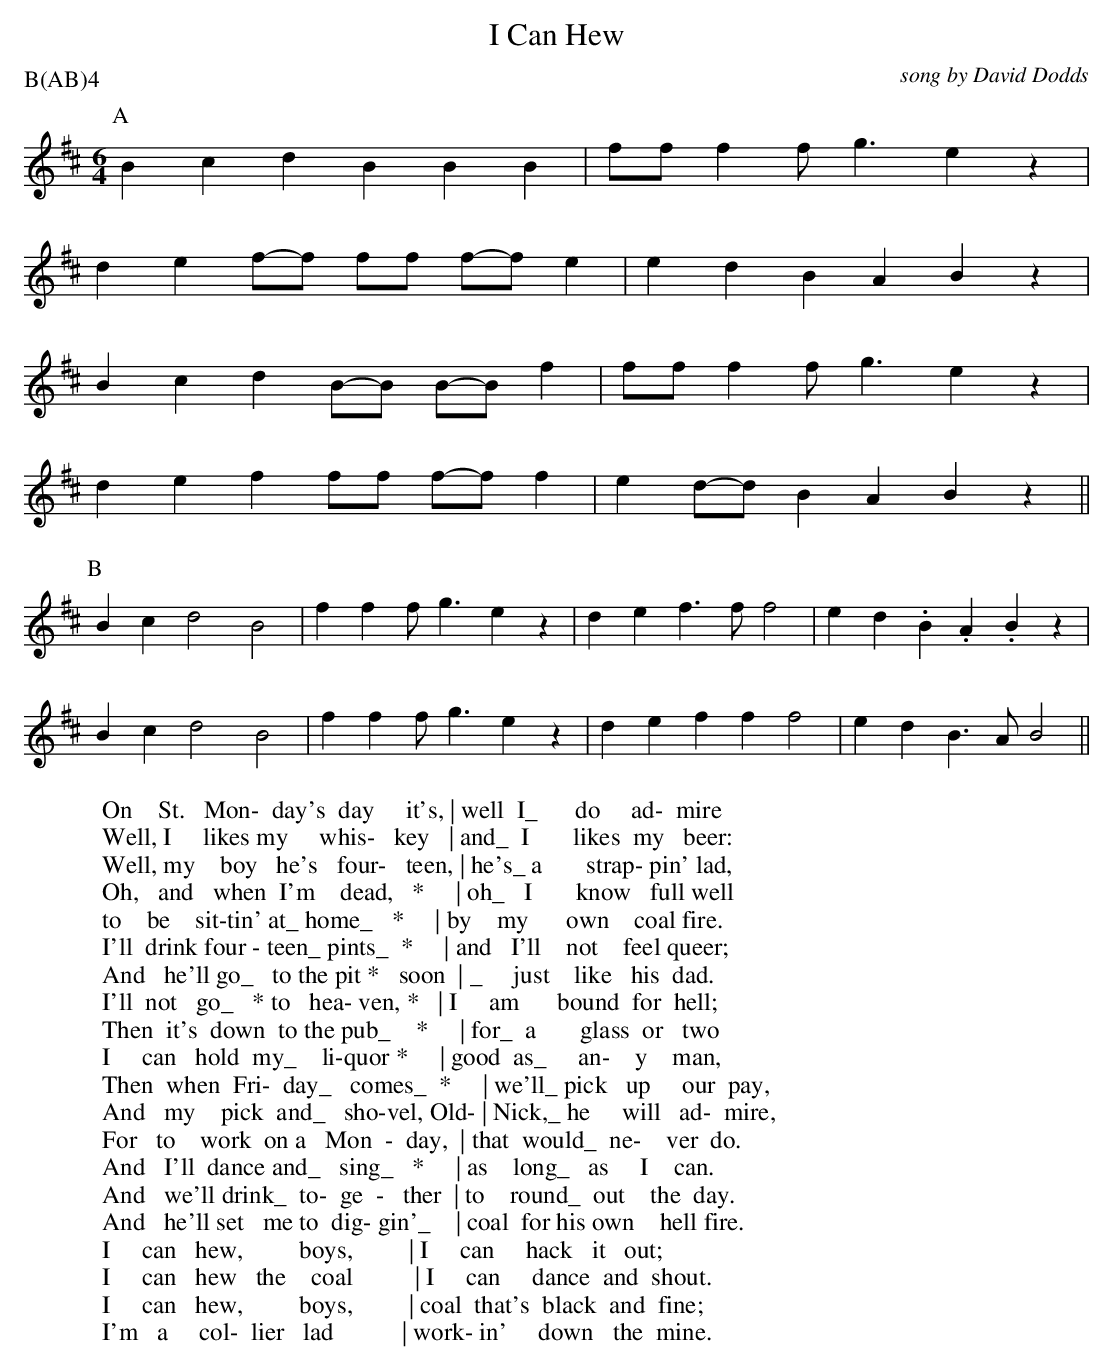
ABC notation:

X:1
T:I Can Hew
M:6/4
C:song by David Dodds
P:B(AB)4
K:D
L:1/8
P:A
B2    c2    d2    B2     B2      B2    | ff    f2      f      g3   e2    z2|
W:On    St.   Mon-  day's  day     it's, | well  I_      do     ad-  mire
W:Well, I     likes my     whis-   key   | and_  I       likes  my   beer:
W:Well, my    boy   he's   four-   teen, | he's_ a       strap- pin' lad,
W:Oh,   and   when  I'm    dead,   *     | oh_   I       know   full well
d2    e2    f-f   ff     f-f     e2    | e2    d2      B2     A2   B2    z2|
W:to    be    sit-tin' at_ home_   *     | by    my      own    coal fire.
W:I'll  drink four - teen_ pints_  *     | and   I'll    not    feel queer;
W:And   he'll go_   to the pit *   soon  | _     just    like   his  dad.
W:I'll  not   go_   * to   hea- ven, *   | I     am      bound  for  hell;
B2    c2    d2    B-B    B-B     f2    | ff    f2      f      g3   e2    z2|
W:Then  it's  down  to the pub_    *     | for_  a       glass  or   two
W:I     can   hold  my_    li-quor *     | good  as_     an-    y    man,
W:Then  when  Fri-  day_   comes_  *     | we'll_ pick   up     our  pay,
W:And   my    pick  and_   sho-vel, Old- | Nick,_ he     will   ad-  mire,
d2    e2    f2    ff     f-f     f2    | e2    d-d     B2     A2   B2    z2||
W:For   to    work  on a   Mon  -  day,  | that  would_  ne-    ver  do.
W:And   I'll  dance and_   sing_   *     | as    long_   as     I    can.
W:And   we'll drink_  to-  ge  -   ther  | to    round_  out    the  day.
W:And   he'll set   me to  dig- gin'_    | coal  for his own    hell fire.
P:B
B2    c2    d4           B4            | f2    f2      f      g3   e2   z2 |\
W:I     can   hew,         boys,         | I     can     hack   it   out;
d2    e2    f3    f      f4            | e2    d2     .B2    .A2  .B2   z2 |
W:I     can   hew   the    coal          | I     can     dance  and  shout.
B2    c2    d4           B4            | f2    f2      f      g3   e2   z2 |\
W:I     can   hew,         boys,         | coal  that's  black  and  fine;
d2    e2    f2    f2     f4            | e2    d2      B3     A    B4      ||
W:I'm   a     col-  lier   lad           | work- in'     down   the  mine.
